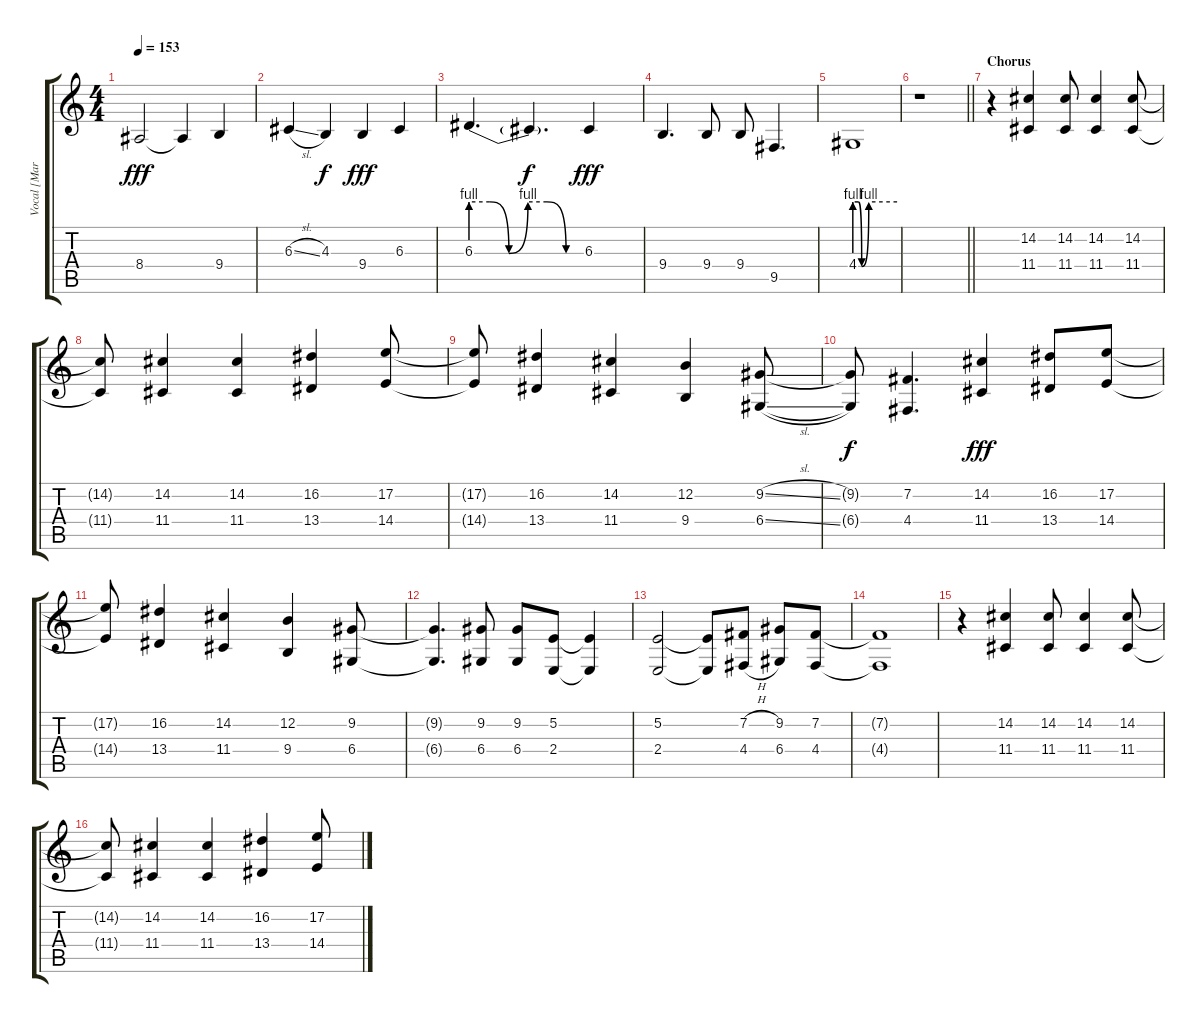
\track ("Vocal [Mark]" "Vocal [Mar") {instrument fx4atmosphere}
\staff {score tabs}
\tuning (E4 B3 G3 D3 A2 E2) {hide}
\ts (4 4)
\tempo 153
\clef g2
\ks c
8.4.2{dy fff} 8.4{t}.4 9.4.4 |
6.3{sl}.4 4.3.4{dy f} 9.4.4{dy fff} 6.3.4 |
6.3{be (custom 0 4 10 4 20 0 30 4 40 4 50 0 60 0)}.4{d} 6.3{t}.4{d dy f} 6.3.4{dy fff} |
9.4.4{d} 9.4.8 9.4.8 9.5.4{d} |
4.4{be (custom 0 4 5 4 10 0 20 4 60 4)}.1 |
\barLineRight lightlight
r.1 |
\section ("" "Chorus")
r.4 (14.2 11.4).4 (14.2 11.4).8 (14.2 11.4).4 (14.2 11.4).8 |
(14.2{t} 11.4{t}).8 (14.2 11.4).4 (14.2 11.4).4 (16.2 13.4).4 (17.2 14.4).8 |
(17.2{t} 14.4{t}).8 (16.2 13.4).4 (14.2 11.4).4 (12.2 9.4).4 (9.2{sl} 6.4{sl}).8 |
(9.2{t} 6.4{t}).8{dy f} (7.2 4.4).4{d} (14.2 11.4).4{dy fff} (16.2 13.4).8 (17.2 14.4).8 |
(17.2{t} 14.4{t}).8 (16.2 13.4).4 (14.2 11.4).4 (12.2 9.4).4 (9.2 6.4).8 |
(9.2{t} 6.4{t}).4{d} (9.2 6.4).8 (9.2 6.4).8 (5.2 2.4).8 (5.2{t} 2.4{t}).4 |
(5.2 2.4).2 (5.2{t} 2.4{t}).8 (7.2{h} 4.4{h}).8 (9.2 6.4).8 (7.2 4.4).8 |
(7.2{t} 4.4{t}).1 |
r.4 (14.2 11.4).4 (14.2 11.4).8 (14.2 11.4).4 (14.2 11.4).8 |
(14.2{t} 11.4{t}).8 (14.2 11.4).4 (14.2 11.4).4 (16.2 13.4).4 (17.2 14.4).8
